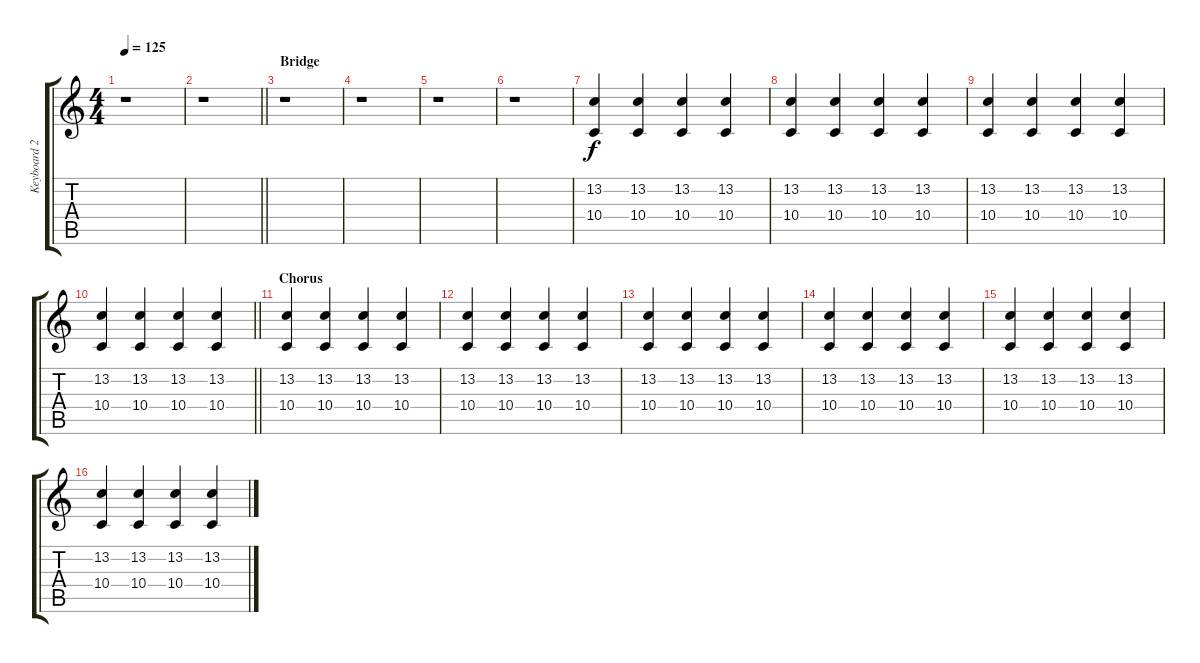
\track ("Keyboard 2" "Keyboard 2") {instrument electricgrandpiano}
\staff {score tabs}
\tuning (E4 B3 G3 D3 A2 E2) {hide}
\ts (4 4)
\tempo 125
\clef g2
\ks c
r.1{dy f} |
\barLineRight lightlight
r.1 |
\section ("" "Bridge")
r.1 |
r.1 |
r.1 |
r.1 |
(13.2 10.4).4 (13.2 10.4).4 (13.2 10.4).4 (13.2 10.4).4 |
(13.2 10.4).4 (13.2 10.4).4 (13.2 10.4).4 (13.2 10.4).4 |
(13.2 10.4).4 (13.2 10.4).4 (13.2 10.4).4 (13.2 10.4).4 |
\barLineRight lightlight
(13.2 10.4).4 (13.2 10.4).4 (13.2 10.4).4 (13.2 10.4).4 |
\section ("" "Chorus")
(13.2 10.4).4 (13.2 10.4).4 (13.2 10.4).4 (13.2 10.4).4 |
(13.2 10.4).4 (13.2 10.4).4 (13.2 10.4).4 (13.2 10.4).4 |
(13.2 10.4).4 (13.2 10.4).4 (13.2 10.4).4 (13.2 10.4).4 |
(13.2 10.4).4 (13.2 10.4).4 (13.2 10.4).4 (13.2 10.4).4 |
(13.2 10.4).4 (13.2 10.4).4 (13.2 10.4).4 (13.2 10.4).4 |
(13.2 10.4).4 (13.2 10.4).4 (13.2 10.4).4 (13.2 10.4).4
